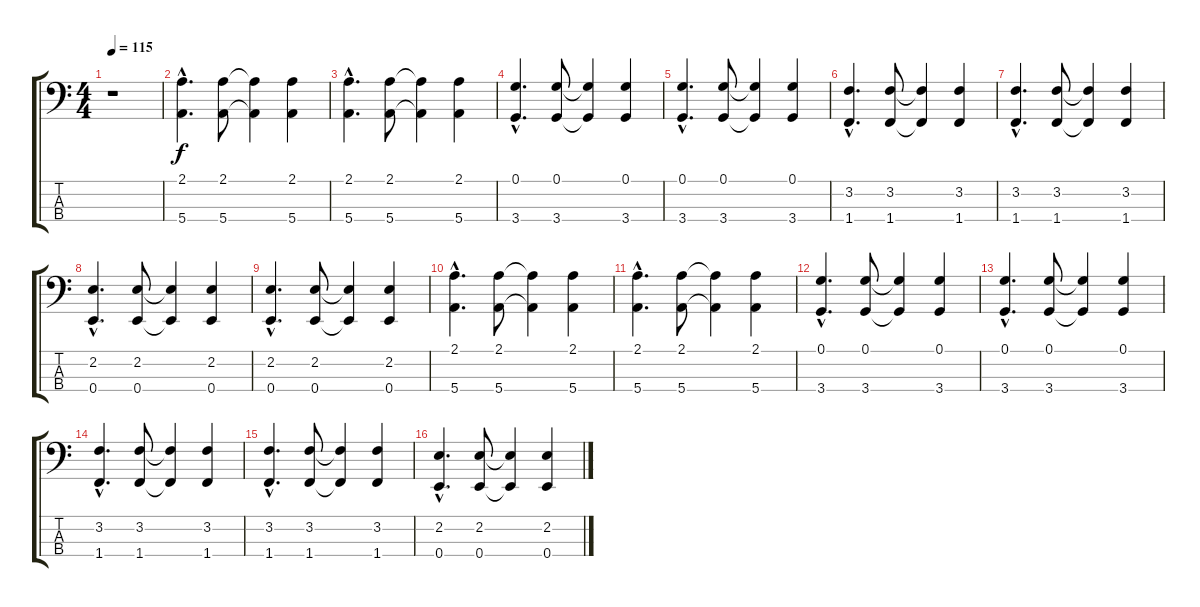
\track "" {instrument electricbassfinger}
\staff {score tabs}
\tuning (G2 D2 A1 E1) {hide}
\ts (4 4)
\tempo 115
\clef f4
\ks c
r.1{dy f} |
(2.1{hac} 5.4{hac}).4{d} (2.1 5.4).8 (2.1{t} 5.4{t}).4 (2.1 5.4).4 |
(2.1{hac} 5.4{hac}).4{d} (2.1 5.4).8 (2.1{t} 5.4{t}).4 (2.1 5.4).4 |
(0.1{hac} 3.4{hac}).4{d} (0.1 3.4).8 (0.1{t} 3.4{t}).4 (0.1 3.4).4 |
(0.1{hac} 3.4{hac}).4{d} (0.1 3.4).8 (0.1{t} 3.4{t}).4 (0.1 3.4).4 |
(3.2{hac} 1.4{hac}).4{d} (3.2 1.4).8 (3.2{t} 1.4{t}).4 (3.2 1.4).4 |
(3.2{hac} 1.4{hac}).4{d} (3.2 1.4).8 (3.2{t} 1.4{t}).4 (3.2 1.4).4 |
(2.2{hac} 0.4{hac}).4{d} (2.2 0.4).8 (2.2{t} 0.4{t}).4 (2.2 0.4).4 |
(2.2{hac} 0.4{hac}).4{d} (2.2 0.4).8 (2.2{t} 0.4{t}).4 (2.2 0.4).4 |
(2.1{hac} 5.4{hac}).4{d} (2.1 5.4).8 (2.1{t} 5.4{t}).4 (2.1 5.4).4 |
(2.1{hac} 5.4{hac}).4{d} (2.1 5.4).8 (2.1{t} 5.4{t}).4 (2.1 5.4).4 |
(0.1{hac} 3.4{hac}).4{d} (0.1 3.4).8 (0.1{t} 3.4{t}).4 (0.1 3.4).4 |
(0.1{hac} 3.4{hac}).4{d} (0.1 3.4).8 (0.1{t} 3.4{t}).4 (0.1 3.4).4 |
(3.2{hac} 1.4{hac}).4{d} (3.2 1.4).8 (3.2{t} 1.4{t}).4 (3.2 1.4).4 |
(3.2{hac} 1.4{hac}).4{d} (3.2 1.4).8 (3.2{t} 1.4{t}).4 (3.2 1.4).4 |
(2.2{hac} 0.4{hac}).4{d} (2.2 0.4).8 (2.2{t} 0.4{t}).4 (2.2 0.4).4
